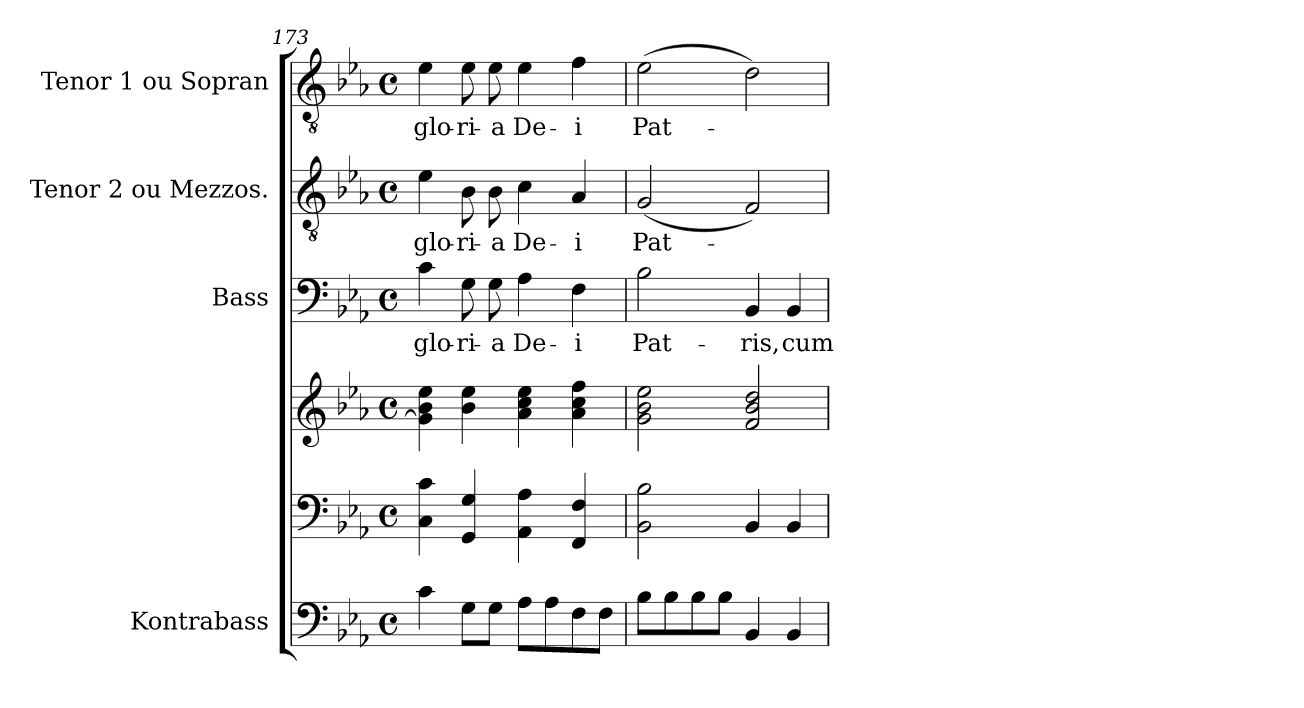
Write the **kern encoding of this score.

**kern	**kern	**kern	**kern	**text	**kern	**text	**kern	**text
*part5	*part4	*part4	*part3	*part3	*part2	*part2	*part1	*part1
*staff6	*staff5	*staff4	*staff3	*staff3	*staff2	*staff2	*staff1	*staff1
*I"Kontrabass	*	*	*I"Bass	*	*I"Tenor 2 ou Mezzos.	*	*I"Tenor 1 ou Sopran	*
*I'Kb.	*	*	*	*	*	*	*	*
*clefF4	*clefF4	*clefG2	*clefF4	*	*clefGv2	*	*clefGv2	*
*ITrd7c12	*	*	*	*	*	*	*	*
*k[b-e-a-]	*k[b-e-a-]	*k[b-e-a-]	*k[b-e-a-]	*	*k[b-e-a-]	*	*k[b-e-a-]	*
*E-:	*E-:	*E-:	*E-:	*	*E-:	*	*E-:	*
*M4/4	*M4/4	*M4/4	*M4/4	*	*M4/4	*	*M4/4	*
*met(c)	*met(c)	*met(c)	*met(c)	*	*met(c)	*	*met(c)	*
=173	=173	=173	=173	=173	=173	=173	=173	=173
!	!	!	!	!LO:LY:b	!	!LO:LY:b	!	!LO:LY:b
4C\	4C\ 4c\	4g\] 4b-\ 4ee-\	4c\	glo-	4e-\	glo-	4e-\	glo-
!	!	!	!	!LO:LY:b	!	!LO:LY:b	!	!LO:LY:b
8GG\L	4GG/ 4G/	4b-\ 4ee-\	8G\	-ri-	8B-\	-ri-	8e-\	-ri-
!	!	!	!	!LO:LY:b	!	!LO:LY:b	!	!LO:LY:b
8GG\J	.	.	8G\	-a	8B-\	-a	8e-\	-a
!	!	!	!	!LO:LY:b	!	!LO:LY:b	!	!LO:LY:b
8AA-\L	4AA-\ 4A-\	4a-\ 4cc\ 4ee-\	4A-\	De-	4c\	De-	4e-\	De-
8AA-\	.	.	.	.	.	.	.	.
!	!	!	!	!LO:LY:b	!	!LO:LY:b	!	!LO:LY:b
8FF\	4FF/ 4F/	4a-\ 4cc\ 4ff\	4F\	-i	4A-/	-i	4f\	-i
8FF\J	.	.	.	.	.	.	.	.
=174	=174	=174	=174	=174	=174	=174	=174	=174
!	!	!	!	!LO:LY:b	!	!LO:LY:b	!	!LO:LY:b
8BB-\L	2BB-\ 2B-\	2g\ 2b-\ 2ee-\	2B-\	Pat-	(<2G/	Pat-	(>2e-\	Pat-
8BB-\	.	.	.	.	.	.	.	.
8BB-\	.	.	.	.	.	.	.	.
8BB-\J	.	.	.	.	.	.	.	.
!	!	!	!	!LO:LY:b	!	!	!	!
4BBB-/	4BB-/	2f/ 2b-/ 2dd/	4BB-/	-ris,	2F/)	.	2d\)	.
!	!	!	!	!LO:LY:b	!	!	!	!
4BBB-/	4BB-/	.	4BB-/	cum	.	.	.	.
=	=	=	=	=	=	=	=	=
*-	*-	*-	*-	*-	*-	*-	*-	*-
